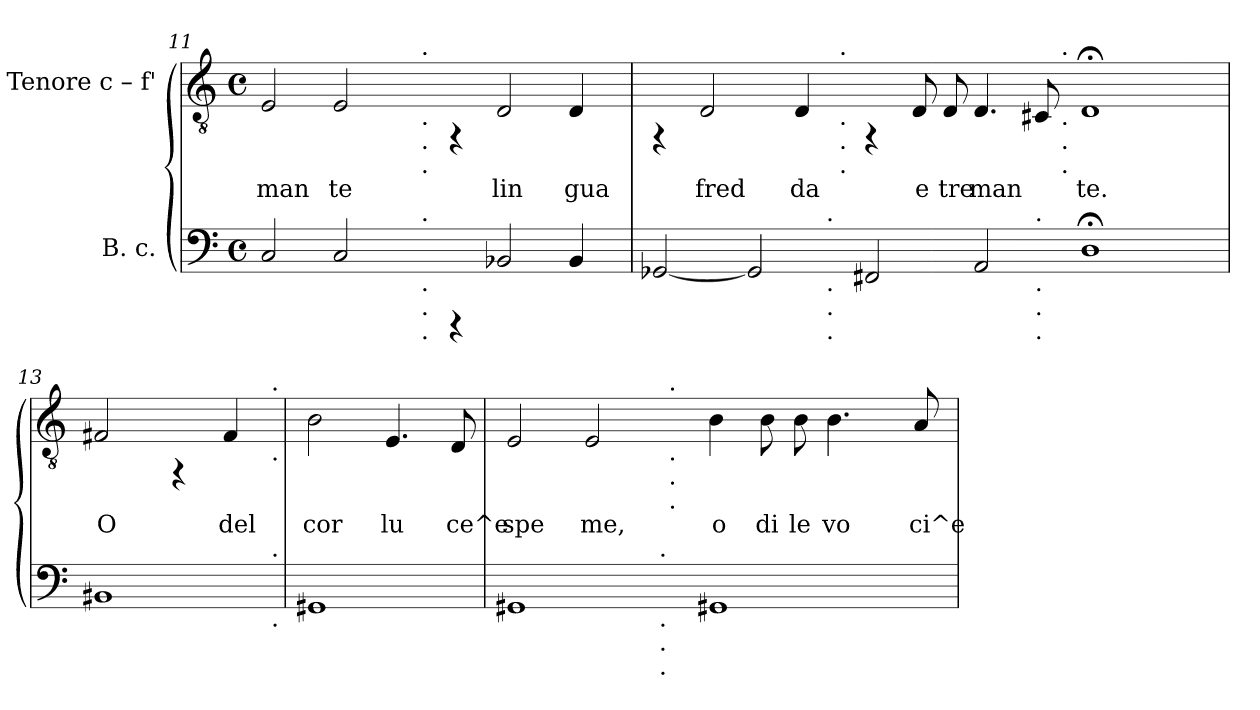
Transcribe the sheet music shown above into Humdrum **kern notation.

**kern	**kern	**text
*part2	*part1	*part1
*staff2	*staff1	*staff1
*I"B. c.	*I"Tenore  c – f'	*
*clefF4	*clefGv2	*
*k[]	*k[]	*
*C:	*C:	*
*M4/4	*M4/4	*
*met(c)	*met(c)	*
=11	=11	=11
!	!	!LO:LY:b:cj
*^	*^	*
2C/	2ryy	2E/	2ryy	man
!	!	!	!	!LO:LY:b:cj
2C/	4ryy	2E/	4ryy	te
.	8ryy	.	8ryy	.
.	64ryy	.	64ryy	.
!	!	!	!LO:TX:a:t=.	!
!	!	!	!LO:TX:b:t=.	!
!	!	!	!LO:TX:b:t=.	!
!	!	!	!LO:TX:b:t=.	!
!	!LO:TX:a:t=.	!	!	!
!	!LO:TX:b:t=.	!	!	!
!	!LO:TX:b:t=.	!	!	!
!	!LO:TX:b:t=.	!	!	!
.	1ryy	.	1ryy	.
4rCCC	.	4rFF	.	.
!	!	!	!	!LO:LY:b:cj
2BB-X/	.	2D/	.	lin
!	!	!	!	!LO:LY:b:cj
4BB-/	.	4D/	.	gua
.	16..ryy	.	16..ryy	.
=12	=12	=12	=12	=12
*	*	*	*^	*
[<2GG-/	2..ryy	4rFF	2ryy	1ryy	.
!	!	!	!	!	!LO:LY:b:cj
.	.	2D/	.	.	fred
2GG-/]	.	.	4ryy	.	.
!	!	!	!	!	!LO:LY:b:cj
.	.	4D/	8ryy	.	da
!	!LO:TX:a:t=.	!	!	!	!
!	!LO:TX:b:t=.	!	!	!	!
!	!LO:TX:b:t=.	!	!	!	!
!	!LO:TX:b:t=.	!	!	!	!
.	1ryy	.	32ryy	.	.
!	!	!	!LO:TX:a:t=.	!	!
!	!	!	!LO:TX:b:t=.	!	!
!	!	!	!LO:TX:b:t=.	!	!
!	!	!	!LO:TX:b:t=.	!	!
.	.	.	1ryy	.	.
2FF#X/	.	4rFF	.	2...ryy	.
!	!	!	!	!	!LO:LY:b:cj
.	.	8D/	.	.	e
!	!	!	!	!	!LO:LY:b:cj
.	.	8D/	.	.	tre
!	!	!	!	!	!LO:LY:b:cj
2AA/	.	4.D/	.	.	man
!	!LO:TX:a:t=.	!	!	!	!
!	!LO:TX:b:t=.	!	!	!	!
!	!LO:TX:b:t=.	!	!	!	!
!	!LO:TX:b:t=.	!	!	!	!
!	!	!	!	!	!LO:LY:b:cj
.	1ryy	8C#X/	.	.	.
.	.	.	1ryy	.	.
!	!	!	!	!LO:TX:a:t=.	!
!	!	!	!	!LO:TX:b:t=.	!
!	!	!	!	!LO:TX:b:t=.	!
!	!	!	!	!LO:TX:b:t=.	!
.	.	.	.	1ryy	.
!	!	!	!	!	!LO:LY:b:cj
1D;<	.	1D;<	.	.	te.
.	8ryy	.	.	.	.
.	.	.	16.ryy	.	.
.	.	.	.	16ryy	.
=13	=13	=13	=13	=13	=13
!	!	!	!	!	!LO:LY:b:cj
*	*	*	*v	*v	*
1BB#	2ryy	2F#X/	2ryy	O
.	4...ryy	4rFF	4...ryy	.
!	!	!	!	!LO:LY:b:cj
.	.	4F#/	.	del
!	!	!	!LO:TX:a:t=.	!
!	!	!	!LO:TX:b:t=.	!
!	!LO:TX:a:t=.	!	!	!
!	!LO:TX:b:t=.	!	!	!
.	32ryy	.	32ryy	.
!!LO:LB:g=z
=14	=14	=14	=14	=14
!	!	!	!	!LO:LY:b:cj
*v	*v	*	*	*
*	*v	*v	*
1GG#X	2B\	cor
!	!	!LO:LY:b:cj
.	4.E/	lu
!	!	!LO:LY:b:cj
.	8D/	ce^e
=15	=15	=15
!	!	!LO:LY:b:cj
*^	*^	*
1GG#X	2ryy	2E/	2ryy	spe
!	!	!	!	!LO:LY:b:cj
.	4ryy	2E/	4ryy	me,
.	16ryy	.	16ryy	.
!	!LO:TX:a:t=.	!	!	!
!	!LO:TX:b:t=.	!	!	!
!	!LO:TX:b:t=.	!	!	!
!	!LO:TX:b:t=.	!	!	!
.	1ryy	.	64ryy	.
!	!	!	!LO:TX:a:t=.	!
!	!	!	!LO:TX:b:t=.	!
!	!	!	!LO:TX:b:t=.	!
!	!	!	!LO:TX:b:t=.	!
.	.	.	1ryy	.
!	!	!	!	!LO:LY:b:cj
1GG#X	.	4B\	.	o
!	!	!	!	!LO:LY:b:cj
.	.	8B\	.	di
!	!	!	!	!LO:LY:b:cj
.	.	8B\	.	le
!	!	!	!	!LO:LY:b:cj
.	.	4.B\	.	vo
.	8.ryy	.	.	.
.	.	.	8ryy	.
!	!	!	!	!LO:LY:b:cj
.	.	8A/	.	ci^e
.	.	.	32.ryy	.
*v	*v	*	*	*
*	*v	*v	*
=	=	=
*-	*-	*-
